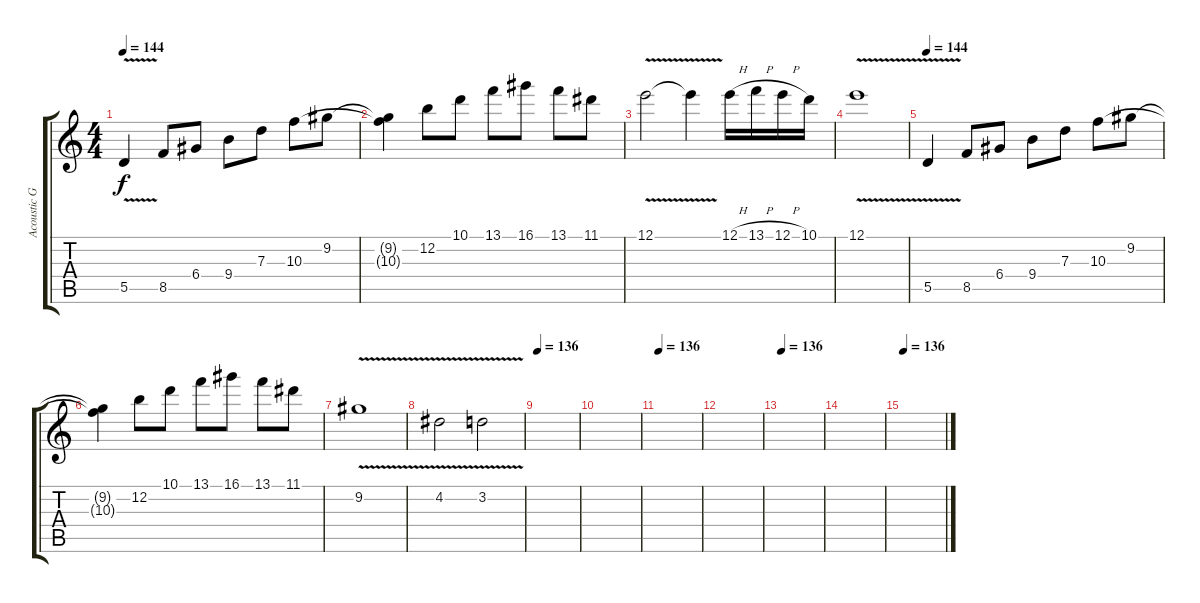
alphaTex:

\track ("Acoustic Guitar" "Acoustic G") {instrument acousticguitarsteel}
\staff {score tabs}
\tuning (E4 B3 G3 D3 A2 E2) {hide}
\ts (4 4)
\tempo 144
\clef g2
\ks c
5.5{v}.4{dy f volume 12 balance 10 instrument overdrivenguitar} 8.5.8 6.4.8 9.4.8 7.3.8 10.3.8 9.2.8 |
(9.2{t} 10.3{t}).4 12.2.8 10.1.8 13.1.8 16.1.8 13.1.8 11.1.8 |
12.1{v}.2 12.1{t}.4 12.1{h}.16 13.1{h}.16 12.1{h}.16 10.1.16 |
12.1{v}.1 |
\tempo 144
5.5{v}.4{volume 8 balance 12 instrument overdrivenguitar} 8.5.8 6.4.8 9.4.8 7.3.8 10.3.8 9.2.8 |
(9.2{t} 10.3{t}).4 12.2.8 10.1.8 13.1.8 16.1.8 13.1.8 11.1.8 |
9.2{v}.1 |
4.2{v}.2 3.2{v}.2 |
\tempo 136
|
|
\tempo 136
|
|
\tempo 136
|
|
\tempo 136
